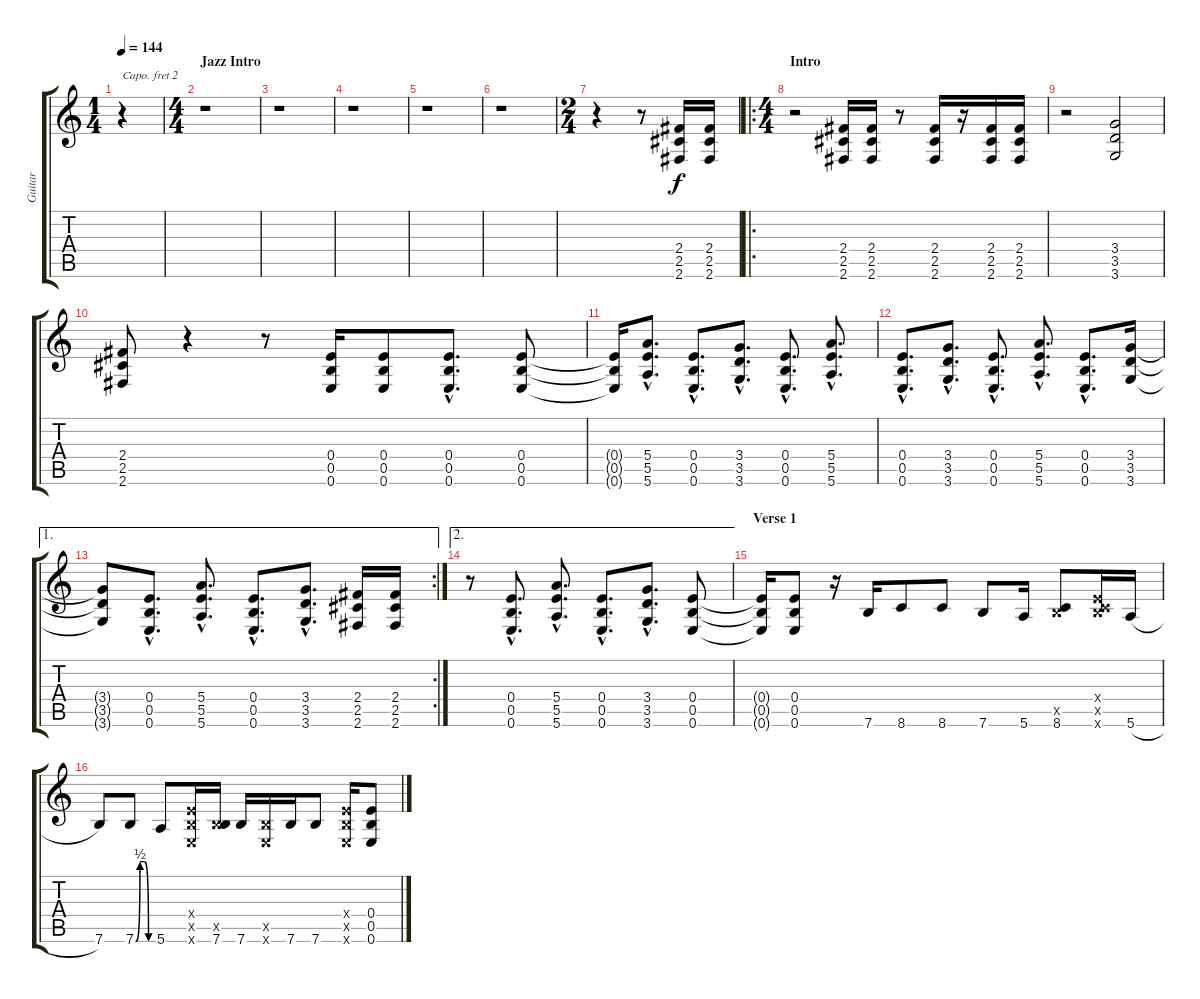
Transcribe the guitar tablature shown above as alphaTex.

\track ("Guitar" "Guitar") {instrument overdrivenguitar}
\staff {score tabs}
\capo 2
\tuning (E4 B3 G3 D3 A2 D2) {hide}
\ts (1 4)
\tempo 144
\clef g2
\ks c
r.4{dy f instrument overdrivenguitar} |
\ts (4 4)
\section ("" "Jazz Intro")
r.1 |
r.1 |
r.1 |
r.1 |
r.1 |
\ts (2 4)
r.4 r.8 (2.4 2.5 2.6).16 (2.4 2.5 2.6).16 |
\ro
\ts (4 4)
\section ("" "Intro")
r.2 (2.4 2.5 2.6).16 (2.4 2.5 2.6).16 r.8 (2.4 2.5 2.6).16 r.16 (2.4 2.5 2.6).16 (2.4 2.5 2.6).16 |
r.2 (3.4 3.5 3.6).2 |
(2.4 2.5 2.6).8 r.4 r.8 (0.4 0.5 0.6).16 (0.4 0.5 0.6).8 (0.4{hac} 0.5{hac} 0.6{hac}).8{d} (0.4 0.5 0.6).8 |
(0.4{t} 0.5{t} 0.6{t}).16 (5.4{hac} 5.5{hac} 5.6{hac}).8{d} (0.4{hac} 0.5{hac} 0.6{hac}).8{d} (3.4{hac} 3.5{hac} 3.6{hac}).8{d} (0.4{hac} 0.5{hac} 0.6{hac}).8{d} (5.4{hac} 5.5{hac} 5.6{hac}).8{d} |
(0.4{hac} 0.5{hac} 0.6{hac}).8{d} (3.4{hac} 3.5{hac} 3.6{hac}).8{d} (0.4{hac} 0.5{hac} 0.6{hac}).8{d} (5.4{hac} 5.5{hac} 5.6{hac}).8{d} (0.4{hac} 0.5{hac} 0.6{hac}).8{d} (3.4 3.5 3.6).16 |
\ae 1
\rc 2
(3.4{t} 3.5{t} 3.6{t}).8 (0.4{hac} 0.5{hac} 0.6{hac}).8{d} (5.4{hac} 5.5{hac} 5.6{hac}).8{d} (0.4{hac} 0.5{hac} 0.6{hac}).8{d} (3.4{hac} 3.5{hac} 3.6{hac}).8{d} (2.4 2.5 2.6).16 (2.4 2.5 2.6).16 |
\ae 2
r.8 (0.4{hac} 0.5{hac} 0.6{hac}).8{d} (5.4{hac} 5.5{hac} 5.6{hac}).8{d} (0.4{hac} 0.5{hac} 0.6{hac}).8{d} (3.4{hac} 3.5{hac} 3.6{hac}).8{d} (0.4 0.5 0.6).8 |
\section ("" "Verse 1")
(0.4{t} 0.5{t} 0.6{t}).16 (0.4 0.5 0.6).8 r.16 7.6.16 8.6.8 8.6.8 7.6.8 5.6.16 (0.5{x} 8.6).8 (0.4{x} 0.5{x} 8.6{x}).16 5.6{h}.16 |
7.6.8 7.6{be (custom 0 0 15 2 30 2 45 0 60 0)}.8 5.6.8 (0.4{x} 0.5{x} 0.6{x}).16 (0.5{x} 7.6).16 7.6.16 (0.5{x} 0.6{x}).16 7.6.16 7.6.8 (0.4{x} 0.5{x} 0.6{x}).16 (0.4 0.5 0.6).8
